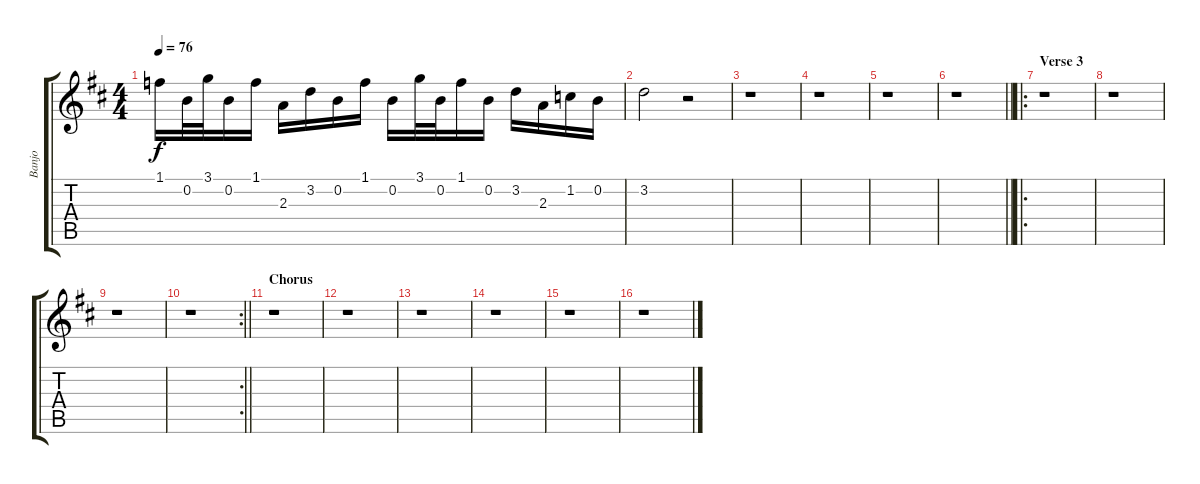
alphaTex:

\track ("Banjo" "Banjo") {instrument banjo}
\staff {score tabs}
\tuning (E4 B3 G3 D3 A2 D2) {hide}
\displaytranspose 12
\ts (4 4)
\tempo 76
\clef g2
\ks d
1.1.16{dy f} 0.2.32 3.1.32 0.2.16 1.1.16 2.3.16 3.2.16 0.2.16 1.1.16 0.2.16 3.1.32 0.2.32 1.1.16 0.2.16 3.2.16 2.3.16 1.2.16 0.2.16 |
3.2.2 r.2 |
r.1 |
r.1 |
r.1 |
\barLineRight lightlight
r.1 |
\ro
\section ("" "Verse 3")
r.1 |
r.1 |
r.1 |
\rc 2
\barLineRight lightlight
r.1 |
\section ("" "Chorus")
r.1 |
r.1 |
r.1 |
r.1 |
r.1 |
r.1
